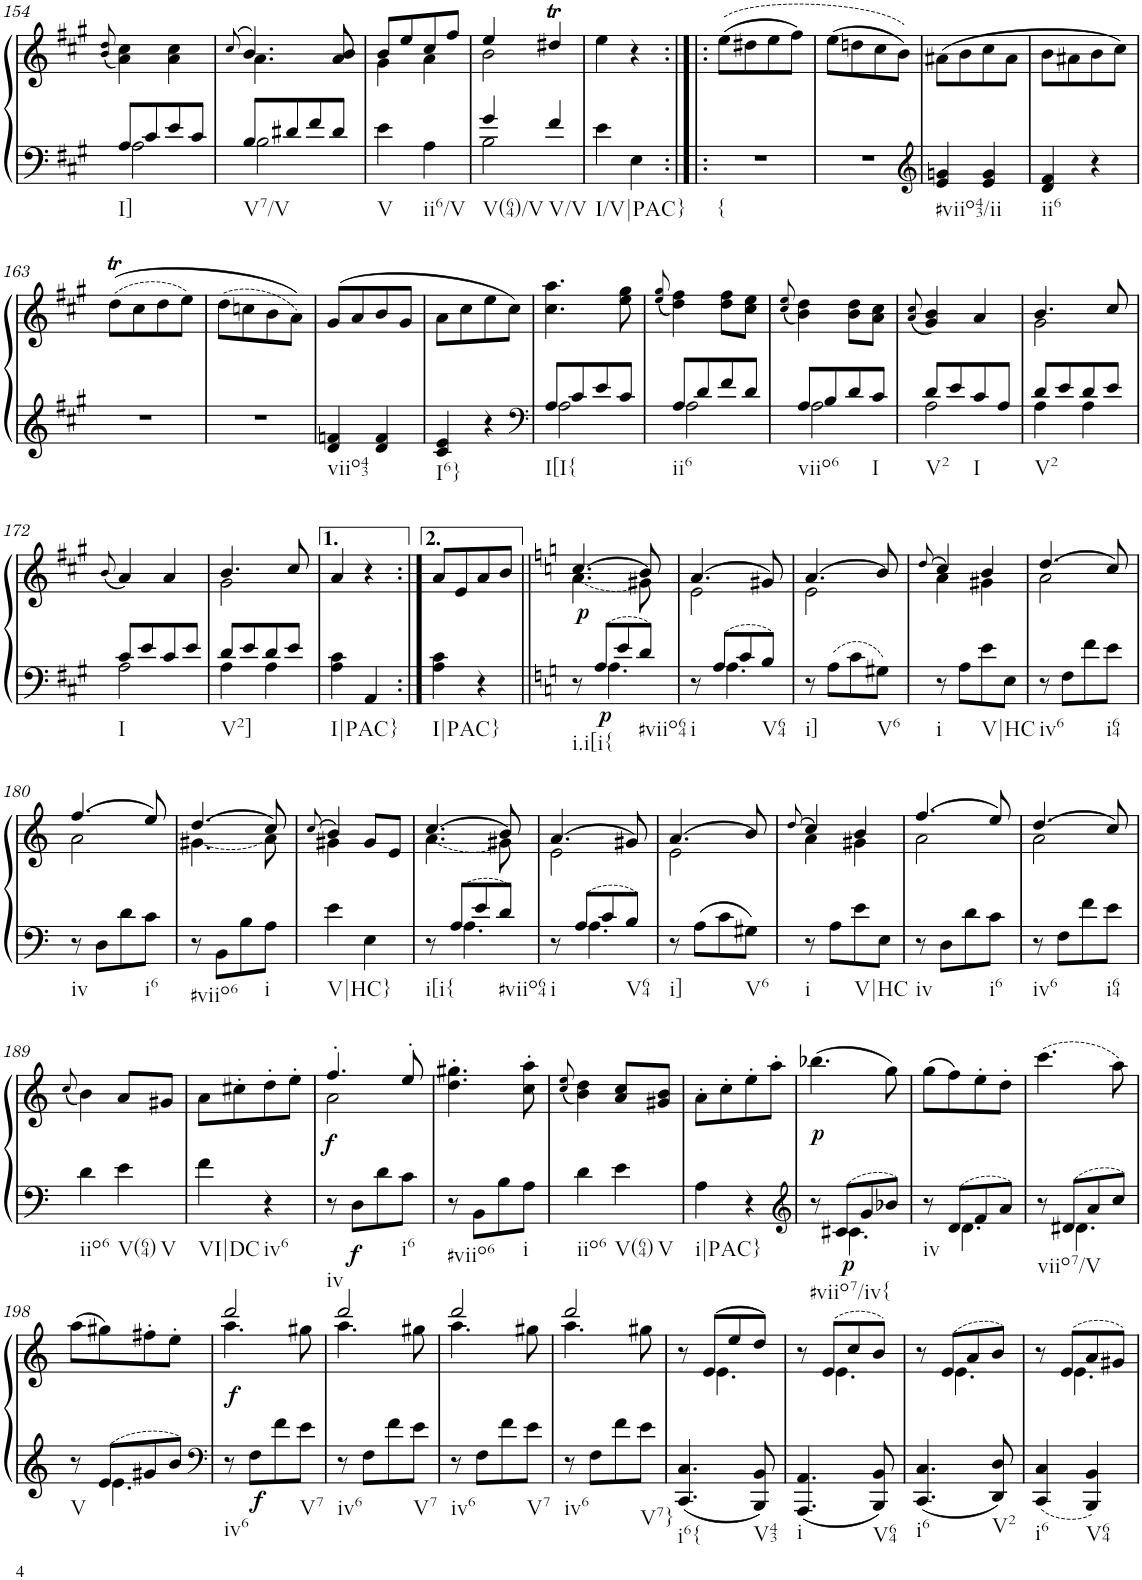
**kern	**kern	**dynam
*part1	*part1	*part1
*staff2	*staff1	*staff1/2
*I"Piano	*	*
*I'Pno.	*	*
!!LO:PB:g=z
*clefF4	*clefG2	*
*k[f#c#g#]	*k[f#c#g#]	*
*M2/4	*M2/4	*
=154	=154	=154
.	(8qb/ 8qdd/	.
*^	*	*
!LO:TX:b:t=I]	!	!	!
8A/L	2A\	4a\ 4cc#\)	.
8c#/	.	.	.
8e/	.	4a\ 4cc#\	.
8c#/J	.	.	.
=155	=155	=155	=155
.	.	(>8qcc#/	.
*	*	*^	*
!LO:TX:b:t=V7/V	!	!	!	!
8B/L	2B\	4.b/)	4.a\	.
8d#X/	.	.	.	.
8f#/	.	.	.	.
8d#/J	.	8a/ 8b/	8ryy	.
*v	*v	*	*	*
=156	=156	=156	=156
!LO:TX:b:t=V	!	!	!
4e\	8b/L	4g#\	.
.	8ee/	.	.
!LO:TX:b:t=ii6/V	!	!	!
4A\	8cc#/	4a\	.
.	8ff#/J	.	.
=157	=157	=157	=157
*^	*	*	*
!LO:TX:b:t=V(64)/V	!	!	!	!
4g#/	2B\	4ee/	2b\	.
!LO:TX:b:t=V/V	!	!	!	!
4f#/	.	4dd#Xt/	.	.
*v	*v	*	*	*
*	*v	*v	*
=158	=158	=158
!LO:TX:b:t=I/V|PAC}	!	!
4e\	4ee\	.
4E\	4r	.
=159:|!|:	=159:|!|:	=159:|!|:
!LO:TX:b:t={	!	!
2r	((8ee\L	.
.	8dd#X\	.
.	8ee\	.
.	8ff#\J)	.
=160	=160	=160
2r	(8ee\L	.
.	8ddn\	.
.	8cc#\	.
.	8b\J))	.
=161	=161	=161
*clefG2	*	*
!LO:TX:b:t=#viio43/ii	!	!
4e/ 4gn/	(8a#X\L	.
.	8b\	.
4e/ 4g/	8cc#\	.
.	8a#\J	.
=162	=162	=162
!LO:TX:b:t=ii6	!	!
4d/ 4f#/	8b\L	.
.	8a#X\	.
4r	8b\	.
.	8cc#\J)	.
!!LO:LB:g=z
=163	=163	=163
2r	((8ddT\L	.
.	8cc#\	.
.	8dd\	.
.	8ee\J)	.
=164	=164	=164
2r	(8dd\L	.
.	8ccn\	.
.	8b\	.
.	8a\J))	.
=165	=165	=165
!LO:TX:b:t=viio43	!	!
4d/ 4fn/	(8g#/L	.
.	8a/	.
4d/ 4f/	8b/	.
.	8g#/J	.
=166	=166	=166
!LO:TX:b:t=I6}	!	!
4c#/ 4e/	8a\L	.
.	8cc#\	.
4r	8ee\	.
.	8cc#\J)	.
=167	=167	=167
*clefF4	*	*
*^	*	*
!LO:TX:b:t=I[I{	!	!	!
8A/L	2A\	4.cc#\ 4.aa\	.
8c#/	.	.	.
8e/	.	.	.
8c#/J	.	8ee\ 8gg#\	.
=168	=168	=168	=168
.	.	(8qee/ 8qgg#/	.
!LO:TX:b:t=ii6	!	!	!
8A/L	2A\	4dd\ 4ff#\)	.
8d/	.	.	.
8f#/	.	8dd\ 8ff#\L	.
8d/J	.	8cc#\ 8ee\J	.
=169	=169	=169	=169
.	.	(8qcc#/ 8qee/	.
!LO:TX:b:t=viio6	!	!	!
8A/L	2A\	4b\ 4dd\)	.
8B/	.	.	.
8d/	.	8b\ 8dd\L	.
!LO:TX:b:t=I	!	!	!
8c#/J	.	8a\ 8cc#\J	.
=170	=170	=170	=170
.	.	(8qa/ 8qcc#/	.
!LO:TX:b:t=V2	!	!	!
8d/L	2A\	4g#/ 4b/)	.
8e/	.	.	.
!LO:TX:b:t=I	!	!	!
8c#/	.	4a/	.
8A/J	.	.	.
=171	=171	=171	=171
*	*	*^	*
!LO:TX:b:t=V2	!	!	!	!
8d/L	4A\	4.b/	2g#\	.
8e/	.	.	.	.
8d/	4A\	.	.	.
8e/J	.	8cc#/	.	.
*	*	*v	*v	*
!!LO:LB:g=z
=172	=172	=172	=172
.	.	(8qb/	.
!LO:TX:b:t=I	!	!	!
8c#/L	2A\	4a/)	.
8e/	.	.	.
8c#/	.	4a/	.
8e/J	.	.	.
=173	=173	=173	=173
*	*	*^	*
!LO:TX:b:t=V2]	!	!	!	!
8d/L	4A\	4.b/	2g#\	.
8e/	.	.	.	.
8d/	4A\	.	.	.
8e/J	.	8cc#/	.	.
*v	*v	*	*	*
*	*v	*v	*
=174	=174	=174
!LO:TX:b:t=I|PAC}	!	!
4A\ 4c#\	4a/	.
4AA/	4r	.
=174:|!	=174:|!	=174:|!
!LO:TX:b:t=I|PAC}	!	!
4A\ 4c#\	8a/L	.
.	8e/	.
4r	8a/	.
.	8b/J	.
=175||	=175||	=175||
*k[]	*k[]	*
*^	*^	*
!LO:TX:b:t=i.i[i{	!	!	!	!
!	!	!	!	!LO:DY:b
8r	8ryy	(4.cc/	(4.a\	p
!	!	!	!	!LO:DY:b=2
8A/L	4.A\	.	.	p
8e/	.	.	.	.
!LO:TX:b:t=#viio64	!	!	!	!
8d/J	.	8b/)	8g#X\)	.
=176	=176	=176	=176	=176
!LO:TX:b:t=i	!	!	!	!
8r	8ryy	(4.a/	2e\	.
8A/L	4.A\	.	.	.
8c/	.	.	.	.
!LO:TX:b:t=V64	!	!	!	!
8B/J	.	8g#X/)	.	.
*v	*v	*	*	*
=177	=177	=177	=177
!LO:TX:b:t=i]	!	!	!
8r	(4.a/	2e\	.
8A\L	.	.	.
8c\	.	.	.
!LO:TX:b:t=V6	!	!	!
8G#X\J	8b/)	.	.
=178	=178	=178	=178
.	(>8qdd/	.	.
!LO:TX:b:t=i	!	!	!
8r	4cc/)	4a\	.
8A\L	.	.	.
!LO:TX:b:t=V|HC	!	!	!
8e\	4b/	4g#X\	.
8E\J	.	.	.
=179	=179	=179	=179
!LO:TX:b:t=iv6	!	!	!
8r	(4.dd/	2a\	.
8F\L	.	.	.
8f\	.	.	.
!LO:TX:b:t=i64	!	!	!
8e\J	8cc/)	.	.
!!LO:LB:g=z	!!
=180	=180	=180	=180
!LO:TX:b:t=iv	!	!	!
8r	(4.ff/	2a\	.
8D\L	.	.	.
8d\	.	.	.
!LO:TX:b:t=i6	!	!	!
8c\J	8ee/)	.	.
=181	=181	=181	=181
!LO:TX:b:t=#viio6	!	!	!
8r	(4.dd/	(4.g#X\	.
8BB\L	.	.	.
8B\	.	.	.
!LO:TX:b:t=i	!	!	!
8A\J	8cc/)	8a\)	.
=182	=182	=182	=182
.	(>8qcc/	.	.
!LO:TX:b:t=V|HC}	!	!	!
4e\	4b/)	4g#X\	.
4E\	8g#/L	4ryy	.
.	8e/J	.	.
=183	=183	=183	=183
*^	*	*	*
!LO:TX:b:t=i[i{	!	!	!	!
8r	8ryy	(4.cc/	(4.a\	.
8A/L	4.A\	.	.	.
8e/	.	.	.	.
!LO:TX:b:t=#viio64	!	!	!	!
8d/J	.	8b/)	8g#X\)	.
=184	=184	=184	=184	=184
!LO:TX:b:t=i	!	!	!	!
8r	8ryy	(4.a/	2e\	.
8A/L	4.A\	.	.	.
8c/	.	.	.	.
!LO:TX:b:t=V64	!	!	!	!
8B/J	.	8g#X/)	.	.
*v	*v	*	*	*
=185	=185	=185	=185
!LO:TX:b:t=i]	!	!	!
8r	(4.a/	2e\	.
8A\L	.	.	.
8c\	.	.	.
!LO:TX:b:t=V6	!	!	!
8G#X\J	8b/)	.	.
=186	=186	=186	=186
.	(>8qdd/	.	.
!LO:TX:b:t=i	!	!	!
8r	4cc/)	4a\	.
8A\L	.	.	.
!LO:TX:b:t=V|HC	!	!	!
8e\	4b/	4g#X\	.
8E\J	.	.	.
=187	=187	=187	=187
!LO:TX:b:t=iv	!	!	!
8r	(4.ff/	2a\	.
8D\L	.	.	.
8d\	.	.	.
!LO:TX:b:t=i6	!	!	!
8c\J	8ee/)	.	.
=188	=188	=188	=188
!LO:TX:b:t=iv6	!	!	!
8r	(4.dd/	2a\	.
8F\L	.	.	.
8f\	.	.	.
!LO:TX:b:t=i64	!	!	!
8e\J	8cc/)	.	.
*	*v	*v	*
!!LO:LB:g=z
=189	=189	=189
.	(8qcc/	.
!LO:TX:b:t=iio6	!	!
4d\	4b\)	.
!LO:TX:b:t=V(64)	!	!
!LO:TX:b:t=V	!	!
4e\	8a/L	.
.	8g#X/J	.
=190	=190	=190
!LO:TX:b:t=VI|DC	!	!
4f\	8a\L	.
.	8cc#X'\	.
!LO:TX:b:t=iv6	!	!
4r	8dd'\	.
.	8ee'\J	.
=191	=191	=191
*	*^	*
!LO:TX:b:t=iv	!	!	!
!	!	!	!LO:DY:b
8r	4.ff'/	2a\	f
!	!	!	!LO:DY:b=2
8D\L	.	.	f
8d\	.	.	.
!LO:TX:b:t=i6	!	!	!
8c\J	8ee'/	.	.
*	*v	*v	*
=192	=192	=192
!LO:TX:b:t=#viio6	!	!
8r	4.dd\' 4.gg#X\'	.
8BB\L	.	.
8B\	.	.
!LO:TX:b:t=i	!	!
8A\J	8cc\' 8aa\'	.
=193	=193	=193
.	(8qcc/ 8qee/	.
!LO:TX:b:t=iio6	!	!
4d\	4b\ 4dd\)	.
!LO:TX:b:t=V(64)	!	!
!LO:TX:b:t=V	!	!
4e\	8a/ 8cc/L	.
.	8g#X/ 8b/J	.
=194	=194	=194
!LO:TX:b:t=i|PAC}	!	!
4A\	8a'\L	.
.	8cc'\	.
4r	8ee'\	.
.	8aa'\J	.
=195	=195	=195
*clefG2	*	*
*^	*	*
!LO:TX:b:t=#viio7/iv{	!	!	!
!	!	!	!LO:DY:b
8r	8ryy	(4.bb-X\	p
!	!	!	!LO:DY:b=2
8c#X/L	4.c#\	.	p
8g/	.	.	.
8b-X/J	.	8gg\)	.
=196	=196	=196	=196
!LO:TX:b:t=iv	!	!	!
8r	8ryy	(8gg\L	.
8d/L	4.d\	8ff\)	.
8f/	.	8ee'\	.
8a/J	.	8dd'\J	.
=197	=197	=197	=197
!LO:TX:b:t=viio7/V	!	!	!
8r	8ryy	(4.ccc\	.
8d#X/L	4.d#\	.	.
8a/	.	.	.
8cc/J	.	8aa\)	.
!!LO:LB:g=z
=198	=198	=198	=198
!LO:TX:b:t=V	!	!	!
8r	8ryy	(8aa\L	.
8e/L	4.e\	8gg#X\)	.
8g#X/	.	8ff#X'\	.
8b/J	.	8ee'\J	.
*v	*v	*	*
=199	=199	=199
*clefF4	*	*
*	*^	*
!LO:TX:b:t=iv6	!	!	!
!	!	!	!LO:DY:b
8r	2ddd/	4.aa\	f
!	!	!	!LO:DY:b=2
8F\L	.	.	f
8f\	.	.	.
!LO:TX:b:t=V7	!	!	!
8e\J	.	8gg#X\	.
=200	=200	=200	=200
!LO:TX:b:t=iv6	!	!	!
8r	2ddd/	4.aa\	.
8F\L	.	.	.
8f\	.	.	.
!LO:TX:b:t=V7	!	!	!
8e\J	.	8gg#X\	.
=201	=201	=201	=201
!LO:TX:b:t=iv6	!	!	!
8r	2ddd/	4.aa\	.
8F\L	.	.	.
8f\	.	.	.
!LO:TX:b:t=V7	!	!	!
8e\J	.	8gg#X\	.
=202	=202	=202	=202
!LO:TX:b:t=iv6	!	!	!
8r	2ddd/	4.aa\	.
8F\L	.	.	.
8f\	.	.	.
!LO:TX:b:t=V7}	!	!	!
8e\J	.	8gg#X\	.
=203	=203	=203	=203
!LO:TX:b:t=i6{	!	!	!
4.CC/ 4.C/	8r	8ryy	.
.	(8e/L	4.e\	.
.	8ee/	.	.
!LO:TX:b:t=V43	!	!	!
8BBB/ 8BB/	8dd/J)	.	.
=204	=204	=204	=204
!LO:TX:b:t=i	!	!	!
4.AAA/ 4.AA/	8r	8ryy	.
.	(8e/L	4.e\	.
.	8cc/	.	.
!LO:TX:b:t=V64	!	!	!
8BBB/ 8BB/	8b/J)	.	.
=205	=205	=205	=205
!LO:TX:b:t=i6	!	!	!
4.CC/ 4.C/	8r	8ryy	.
.	(8e/L	4.e\	.
.	8a/	.	.
!LO:TX:b:t=V2	!	!	!
8DD/ 8D/	8b/J)	.	.
=206	=206	=206	=206
!LO:TX:b:t=i6	!	!	!
4CC/ 4C/	8r	8ryy	.
.	(8e/L	4.e\	.
!LO:TX:b:t=V64	!	!	!
4BBB/ 4BB/	8a/	.	.
.	8g#X/J)	.	.
*	*v	*v	*
=	=	=
*-	*-	*-
